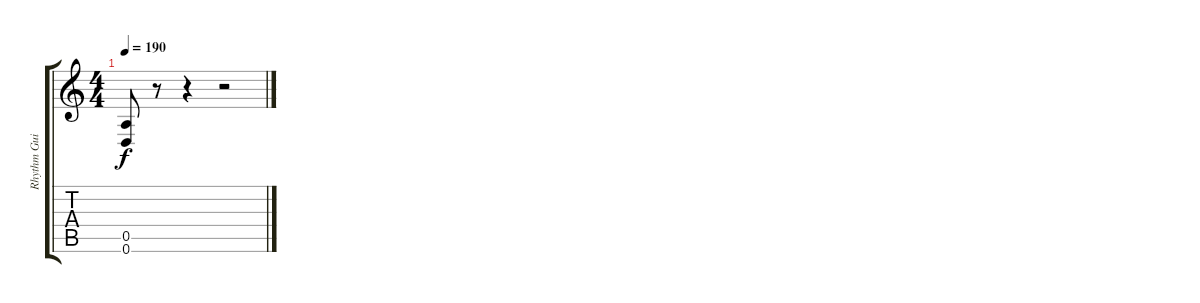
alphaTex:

\track ("Rhythm Guitar" "Rhythm Gui") {instrument distortionguitar}
\staff {score tabs}
\tuning (E4 B3 G3 D3 A2 D2) {hide}
\ts (4 4)
\tempo 190
\clef g2
\ks c
(0.5 0.6).8{dy f} r.8 r.4 r.2
